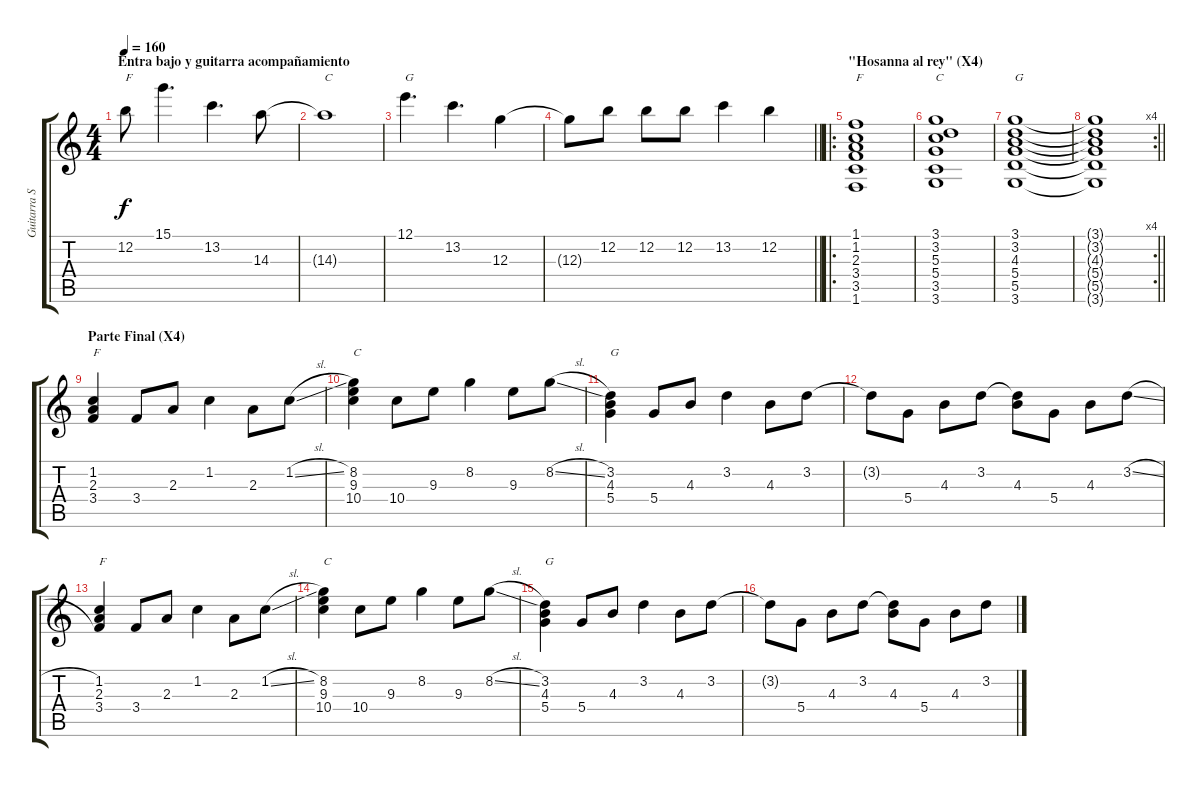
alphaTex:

\track ("Guitarra Solista" "Guitarra S") {instrument overdrivenguitar}
\staff {score tabs}
\tuning (E4 B3 G3 D3 A2 E2) {hide}
\ts (4 4)
\section ("" "Entra bajo y guitarra acompañamiento")
\tempo 160
\clef g2
\ks c
12.2{t}.8{txt "F" dy f} 15.1.4{d} 13.2.4{d} 14.3.8 |
14.3{t}.1{txt "C"} |
12.1.4{d txt "G"} 13.2.4{d} 12.3.4 |
\barLineRight lightlight
12.3{t}.8 12.2.8 12.2.8 12.2.8 13.2.4 12.2.4 |
\ro
\section ("" "\"Hosanna al rey\" (X4)")
(1.1 1.2 2.3 3.4 3.5 1.6).1{txt "F"} |
(3.1 3.2 5.3 5.4 3.5 3.6).1{txt "C"} |
(3.1 3.2 4.3 5.4 5.5 3.6).1{txt "G"} |
\rc 4
\barLineRight lightlight
(3.1{t} 3.2{t} 4.3{t} 5.4{t} 5.5{t} 3.6{t}).1 |
\section ("" "Parte Final (X4)")
(1.2 2.3 3.4).4{txt "F"} 3.4.8 2.3.8 1.2.4 2.3.8 1.2{sl}.8 |
(8.2 9.3 10.4).4{txt "C"} 10.4.8 9.3.8 8.2.4 9.3.8 8.2{sl}.8 |
(3.2 4.3 5.4).4{txt "G"} 5.4.8 4.3.8 3.2.4 4.3.8 3.2.8 |
3.2{t}.8 5.4.8 4.3.8 3.2.8 (3.2{t} 4.3).8 5.4.8 4.3.8 3.2{sl}.8 |
(1.2 2.3 3.4).4{txt "F"} 3.4.8 2.3.8 1.2.4 2.3.8 1.2{sl}.8 |
(8.2 9.3 10.4).4{txt "C"} 10.4.8 9.3.8 8.2.4 9.3.8 8.2{sl}.8 |
(3.2 4.3 5.4).4{txt "G"} 5.4.8 4.3.8 3.2.4 4.3.8 3.2.8 |
3.2{t}.8 5.4.8 4.3.8 3.2.8 (3.2{t} 4.3).8 5.4.8 4.3.8 3.2{sl}.8
